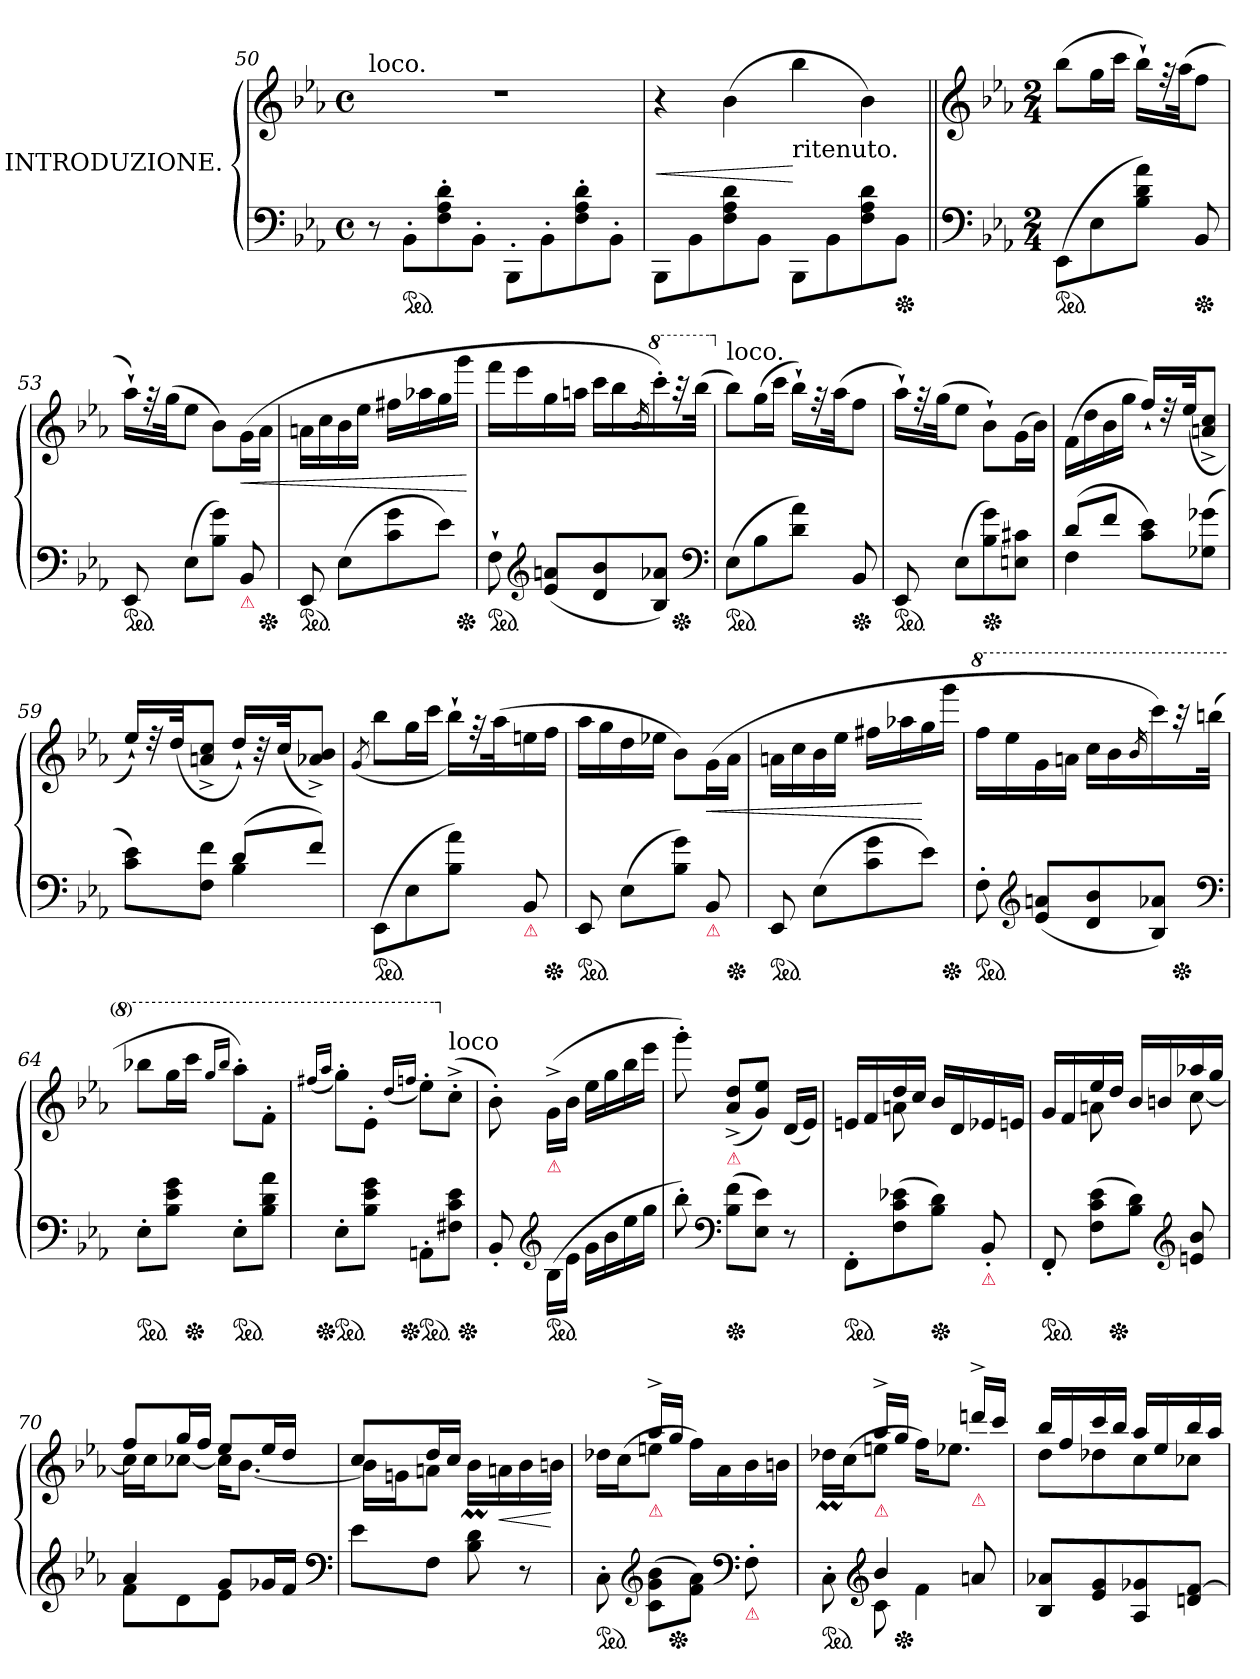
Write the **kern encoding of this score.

**kern	**kern	**dynam
*part1	*part1	*part1
*staff2	*staff1	*staff1/2
*I"INTRODUZIONE.	*	*
*clefF4	*clefG2	*
*k[b-e-a-]	*k[b-e-a-]	*
*M4/4	*M4/4	*
*met(c)	*met(c)	*
=50	=50	=50
!	!LO:TX:a:t=loco.	!
8r	1rdd	.
*ped	*	*
8BB-'>L	.	.
8F'> 8A-'> 8d'>	.	.
8BB-'>J	.	.
8BBB-'>\L	.	.
8BB-'>	.	.
8F'> 8A-'> 8d'>	.	.
8BB-'>J	.	.
=51	=51	=51
8BBB-\L	4r	<
8BB-	.	.
8F 8A- 8d	(>4b-\	.
8BB-J	.	.
!	!LO:TX:b:t=ritenuto.	!
8BBB-\L	4bb-\	[
8BB-	.	.
8F 8A- 8d	4b-\)	.
*Xped	*	*
8BB-J	.	.
=52||	=52||	=52||
*clefF4	*clefG2	*
*k[b-e-a-]	*k[b-e-a-]	*
*M2/4	*M2/4	*
!	!LO:TX:b:color=crimson:t=⚠	!
!LO:TX:b:color=crimson:t=⚠	!	!
*ped	*	*
*	*MM96	*
(>8EE-L	(>8bb-L	.
8E-	16ggL	.
.	16cccJJ	.
8B- 8d 8a-J)	16bb-`>LL)	.
.	32rff	.
.	(>32aa-JK	.
!LO:TX:b:color=crimson:t=⚠	!	!
*Xped	*	*
8BB-	8ffJ	.
=53	=53	=53
*ped	*	*
8EE-	16aa-`>LL)	.
.	32rff	.
.	(>32ggJK	.
(>8E-L	8ee-J	.
8B- 8gJ)	8b-\L)	.
!LO:TX:b:color=crimson:t=⚠	!	!
8BB-	(>16gL	<
*Xped	*	*
.	16a-JJ	.
=54	=54	=54
*ped	*	*
8EE-	16anLL	.
.	16cc	.
(>8E-L	16b-	.
.	16ee-JJ	.
8c 8g	16ff#XLL	.
.	16aa-X	.
8e-J)	16gg	.
*Xped	*	*
.	16gggJJ	.
.	.	[
=55	=55	=55
*ped	*	*
8F`>	16fffLL	.
.	16eee-	.
*clefG2	*	*
(>8e- 8anL	16gg	.
.	16aanJJ	.
8d 8b-	16cccLL	.
.	16bb-	.
.	16qb-/	.
*	*8va	*
8B- 8a-XJ)	16cccc'>)	.
*Xped	*	*
.	32r	.
.	(>32bbb-JJk	.
*clefF4	*	*
=56	=56	=56
*	*X8va	*
!	!LO:TX:a:t=loco.	!
*ped	*	*
(>8E-L	8bb-L)	.
8B-	(>16ggL	.
.	16cccJJ	.
8d 8a-J)	16bb-`>LL)	.
.	32rff	.
.	(>32aa-JK	.
!LO:TX:b:color=crimson:t=⚠	!	!
*Xped	*	*
8BB-	8ffJ	.
=57	=57	=57
*ped	*	*
8EE-	16aa-`>LL)	.
.	32rff	.
.	(>32ggJK	.
(>8E-L	8ee-J	.
*Xped	*	*
8B- 8g)	8b-`>\L)	.
8En 8c#XJ	(>16gL	.
.	16b-JJ)	.
=58	=58	=58
*^	*	*
(>8dL	4F	(>16fLL	.
.	.	16dd	.
8fJ	.	16b-	.
.	.	16ggJJ	.
8c 8e-L)	4ryy	16ff`>/LL)	.
.	.	32rdd	.
.	.	(<32ee-JK	.
(>8G-X 8g-XJ	.	8an^< 8cc^<J	.
=59	=59	=59	=59
8c 8e-L)	4ryy	16ee-`>/LL)	.
.	.	32rdd	.
.	.	(<32ddJK	.
8F 8fJ	.	8an^< 8cc^<J	.
(<8dL	4B-	16dd`>/LL)	.
.	.	32r	.
.	.	(<32ccJK	.
8fJ)	.	8a-X^< 8b-^<J)	.
*v	*v	*	*
=60	=60	=60
.	(>8qg/	.
!LO:TX:b:color=crimson:t=⚠	!	!
*ped	*	*
(>8EE-L	8bb-L	.
8E-	16ggL	.
.	16cccJJ	.
8B- 8a-J)	16bb-`>LL)	.
.	32rff	.
.	(>32aa-K	.
!LO:TX:b:color=crimson:t=⚠	!	!
8BB-	16een	.
*Xped	*	*
.	16ffJJ	.
=61	=61	=61
*ped	*	*
8EE-	16aa-LL	.
.	16gg	.
(>8E-L	16dd	.
.	16ee-XJJ	.
8B- 8gJ)	8b-\L)	.
!LO:TX:b:color=crimson:t=⚠	!	!
8BB-	(>16gL	<
*Xped	*	*
.	16a-JJ	.
=62	=62	=62
*ped	*	*
8EE-	16anLL	.
.	16cc	.
(>8E-L	16b-	.
.	16ee-JJ	.
8c 8g	16ff#XLL	.
.	16aa-X	.
8e-J)	16gg	[
*Xped	*	*
.	16gggJJ	.
=63	=63	=63
*	*8va	*
*ped	*	*
8F'>	16fffLL	.
.	16eee-	.
*clefG2	*	*
(>8e- 8anL	16gg	.
.	16aanJJ	.
8d 8b-	16cccLL	.
.	16bb-	.
.	16qbb-/	.
8B- 8a-XJ)	16cccc)	.
*Xped	*	*
.	32r	.
.	(>32bbbnJJk	.
*clefF4	*	*
=64	=64	=64
*ped	*	*
8E-'>L	8bbb-XL	.
8B- 8e- 8gJ	16gggL	.
*Xped	*	*
.	16ccccJJ	.
.	16qqggg/LL	.
.	16qqbbb-/JJ	.
*ped	*	*
8E-'>L	8aaa-'>L)	.
8B- 8d 8a-J	8ff'>J	.
=65	=65	=65
.	(>16qqfff#X/LL	.
.	16qqaaa-/JJ	.
*Xped	*	*
*ped	*	*
8E-'L	8ggg'>L)	.
8B- 8e- 8gJ	8ee-'>J	.
.	(>16qqddd/LL	.
.	16qqfffnJJ	.
*Xped	*	*
*ped	*	*
8AAn'L	8eee-'>L)	.
*	*X8va	*
!	!LO:TX:a:t=loco	!
8F#X 8c 8e-J	(>8cc'>^<J	.
*Xped	*	*
=66	=66	=66
8BB-'</	8b-'>)	.
*clefG2	*	*
!	!LO:TX:b:color=crimson:t=⚠	!
*ped	*	*
(>16B-\LL	(>16g^<\LL	.
16e-JJ	16b-JJ	.
16gLL	16ee-LL	.
16b-	16gg	.
16ee-	16bb-	.
16ggJJ	16eee-JJ	.
=67	=67	=67
8bb-'>)	8ggg'>)	.
*clefF4	*	*
!	!LO:TX:b:color=crimson:t=⚠	!
*Xped	*	*
(>8B- 8fL	(<8a-^</ 8dd^</L	.
8E- 8e-J)	8g 8ee-J)	.
8r	(<16dLL	.
.	16e-JJ)	.
=68	=68	=68
*	*^	*
!LO:TX:b:color=crimson:t=⚠	!	!	!
*ped	*	*	*
8FF'>L	16enLL	8ryy	.
.	16f	.	.
(>8F 8c 8e-X	16dd	8an	.
.	16ccJJ	.	.
*Xped	*	*	*
8B- 8dJ)	16b-LL	4ryy	.
.	16d	.	.
!LO:TX:b:color=crimson:t=⚠	!	!	!
8BB-'<	16e-X	.	.
.	16enJJ	.	.
=69	=69	=69	=69
*ped	*	*	*
8FF'<	16gLL	8ryy	.
.	16f	.	.
(>8F 8c 8e-L	16ee-	8an	.
*Xped	*	*	*
.	16ddJJ	.	.
8B- 8dJ)	16b-LL	8ryy	.
.	16bn	.	.
*clefG2	*	*	*
8en 8b-	16aa-X	[8cc	.
.	16ggJJ	.	.
=70	=70	=70	=70
*^	*	*	*
4a-	8fL	8ffL	16ccLL]	.
.	.	.	16ccJ	.
.	8d	16ggL	[8cc-XJ	.
.	.	16ffJJ	.	.
8gL	8e-J	8ee-L	16cc-KL]	.
.	.	.	[8.b-J	.
16g-XL	8ryy	16ee-L	.	.
16fJJ	.	16ddJJ	.	.
*v	*v	*	*	*
*clefF4	*	*	*
=71	=71	=71	=71
8e-L	8ccL	16b-LL]	.
.	.	16gnJ	.
8FJ	16ddL	8anJ	.
.	16ccJJ	.	.
8B- 8d	4ryy	16b-M\LL	.
.	.	16an	<
8r	.	16b-	.
.	.	16bnJJ	[
=72	=72	=72	=72
*ped	*	*	*
8C'>\	8ryy	16dd-XLL	.
.	.	(>16ccJ	.
*clefG2	*	*	*
!	!LO:TX:b:color=crimson:t=⚠	!	!
(>8c\ 8g\ 8b-\L	16aa-^<LL	8eenJ	.
*Xped	*	*	*
.	16ggJJ	.	.
8f 8a-J)	4ryy	16ffLL)	.
.	.	16a-	.
*clefF4	*	*	*
!LO:TX:b:color=crimson:t=⚠	!	!	!
8F'>	.	16b-	.
.	.	16bnJJ	.
=73	=73	=73	=73
*^	*	*	*
*ped	*	*	*	*
8ryy	8C'>\	8ryy	16dd-XMLL	.
.	.	.	(>16ccJ	.
*clefG2	*	*	*	*
!	!	!LO:TX:b:color=crimson:t=⚠	!	!
4b-	8c	16aa-^<LL	8eenJ	.
*Xped	*	*	*	*
.	.	16ggJJ	.	.
.	4f	8ryy	16ffKL)	.
.	.	.	8.ee-XJ	.
!	!	!LO:TX:b:color=crimson:t=⚠	!	!
8an	.	16dddn^<LL	.	.
.	.	16cccJJ	.	.
*v	*v	*	*	*
=74	=74	=74	=74
8B- 8a-XL	16bb-LL	8ddL	.
.	16ff	.	.
8e- 8g	16ccc	8dd-X	.
.	16bb-JJ	.	.
8A- 8g-X	16aa-LL	8cc	.
.	16ee-	.	.
8dn [8fJ	16bb-	8cc-XJ	.
.	16aa-JJ	.	.
*	*v	*v	*
=	=	=
*-	*-	*-
